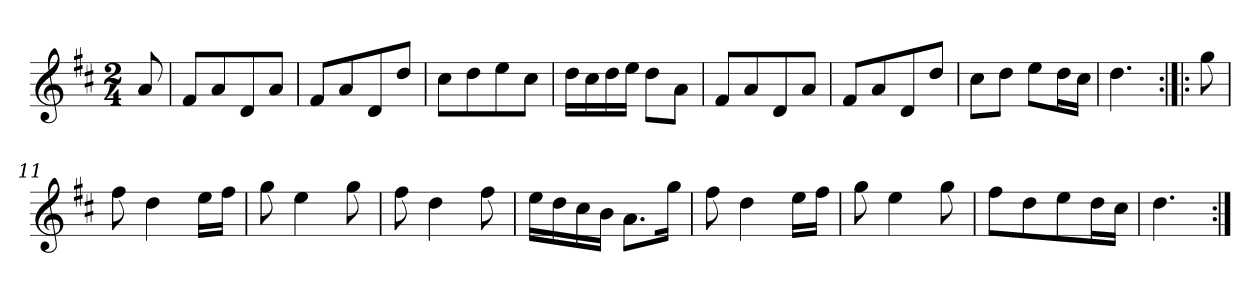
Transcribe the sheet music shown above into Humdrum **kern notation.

**kern
*part1
*staff1
*clefG2
*k[f#c#]
*D:
*M2/4
*MM100
=1
8a/
=2
8f#/L
8a/
8d/
8a/J
=3
8f#/L
8a/
8d/
8dd/J
=4
8cc#\L
8dd\
8ee\
8cc#\J
=5
16dd\LL
16cc#\
16dd\
16ee\JJ
8dd\L
8a\J
=6
8f#/L
8a/
8d/
8a/J
=7
8f#/L
8a/
8d/
8dd/J
=8
8cc#\L
8dd\J
8ee\L
16dd\L
16cc#\JJ
=9
4.dd\
!!LO:LB:g=z
=10:|!|:
8gg\
=11
8ff#\
4dd\
16ee\LL
16ff#\JJ
=12
8gg\
4ee\
8gg\
=13
8ff#\
4dd\
8ff#\
=14
16ee\LL
16dd\
16cc#\
16b\JJ
8.a\L
16gg\Jk
=15
8ff#\
4dd\
16ee\LL
16ff#\JJ
=16
8gg\
4ee\
8gg\
=17
8ff#\L
8dd\
8ee\
16dd\L
16cc#\JJ
=18
4.dd\
=:|!
*-
